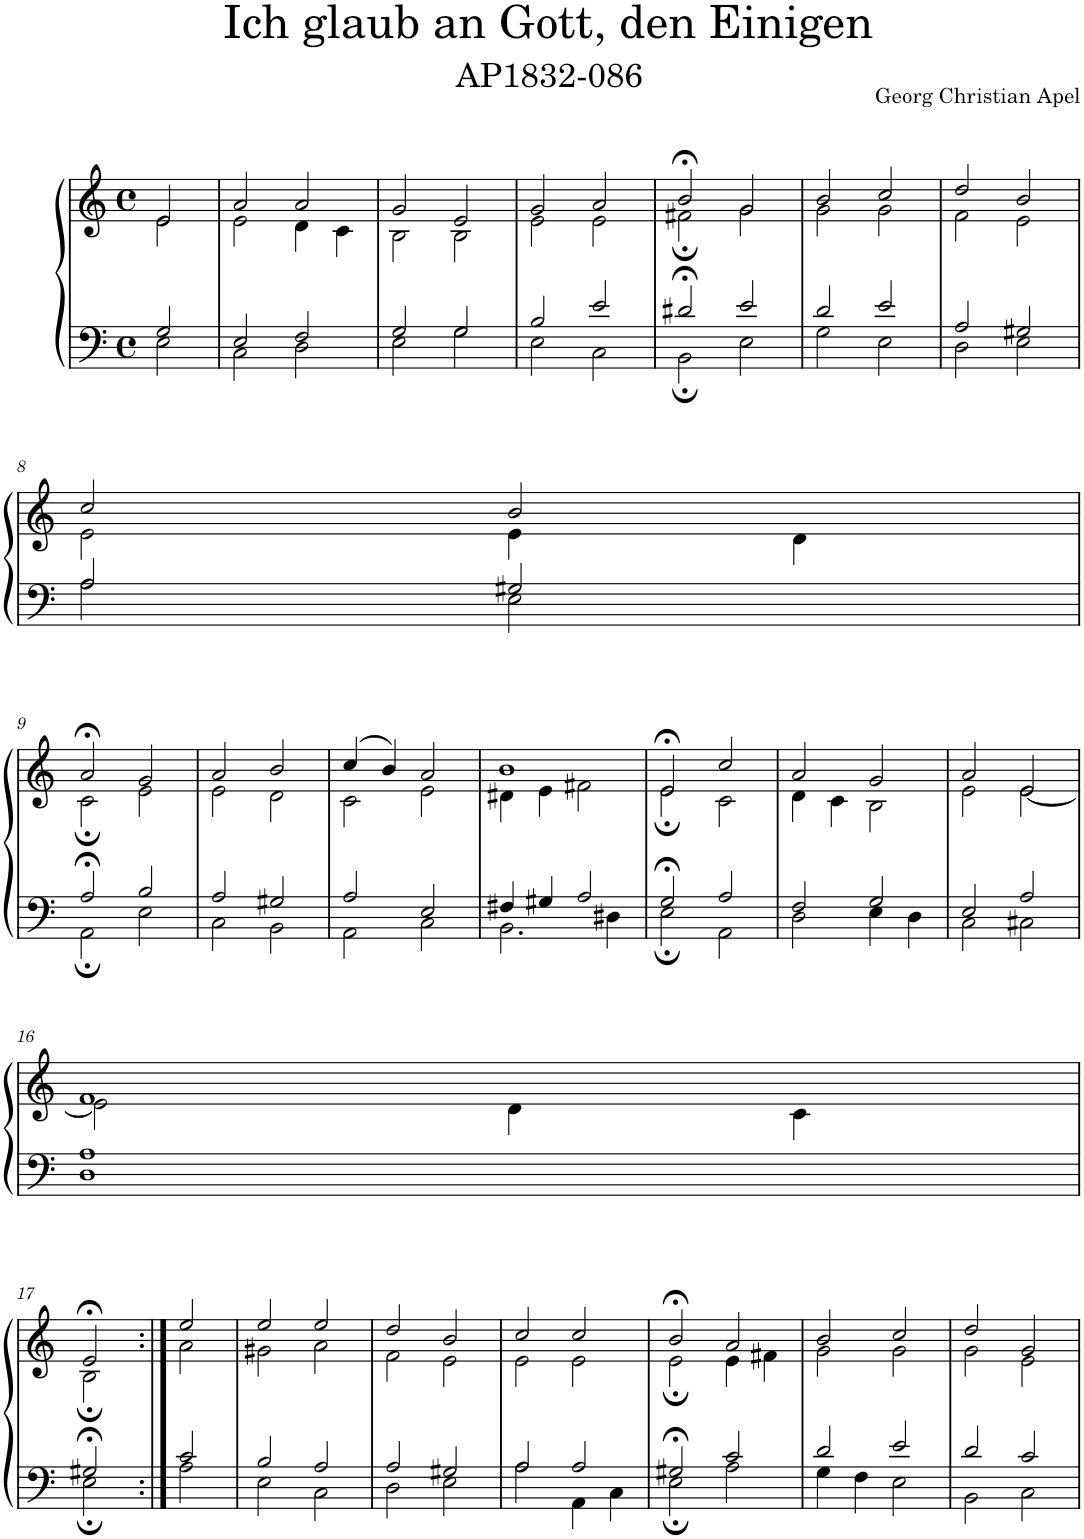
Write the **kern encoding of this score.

**kern	**kern
*part1	*part1
*staff2	*staff1
*I"Piano	*
*I'Pno.	*
*clefF4	*clefG2
*k[]	*k[]
*M4/4	*M4/4
*met(c)	*met(c)
=1	=1
*^	*^
2G/	2E\	2e/	2e\
=2	=2	=2	=2
2E/	2C\	2a/	2e\
2F/	2D\	2a/	4d\
.	.	.	4c\
=3	=3	=3	=3
2G/	2E\	2g/	2B\
2G/	2G\	2e/	2B\
=4	=4	=4	=4
2B/	2E\	2g/	2e\
2e/	2C\	2a/	2e\
=5	=5	=5	=5
2d#X;</	2BB;\	2b;</	2f#X;\
2e/	2E\	2g/	2g\
=6	=6	=6	=6
2d/	2G\	2b/	2g\
2e/	2E\	2cc/	2g\
=7	=7	=7	=7
2A/	2D\	2dd/	2f\
2G#X/	2E\	2b/	2e\
!!LO:LB:g=z	!!
=8	=8	=8	=8
2A/	2A\	2cc/	2e\
2G#X/	2E\	2b/	4e\
.	.	.	4d\
!!LO:LB:g=z	!!
=9	=9	=9	=9
2A;</	2AA;\	2a;</	2c;\
2B/	2E\	2g/	2e\
=10	=10	=10	=10
2A/	2C\	2a/	2e\
2G#X/	2BB\	2b/	2d\
=11	=11	=11	=11
2A/	2AA\	(4cc/	2c\
.	.	4b/)	.
2E/	2C\	2a/	2e\
=12	=12	=12	=12
4F#X/	2.BB\	1b	4d#X\
4G#X/	.	.	4e\
2A/	.	.	2f#X\
.	4D#X\	.	.
=13	=13	=13	=13
2G;</	2E;\	2e;</	2e;\
2A/	2AA\	2cc/	2c\
=14	=14	=14	=14
2F/	2D\	2a/	4d\
.	.	.	4c\
2G/	4E\	2g/	2B\
.	4D\	.	.
=15	=15	=15	=15
2E/	2C\	2a/	2e\
2A/	2C#X\	2e/	[2e\
!!LO:LB:g=z	!!
=16	=16	=16	=16
1A	1D	1f	2e\]
.	.	.	4d\
.	.	.	4c\
!!LO:LB:g=z	!!
=17	=17	=17	=17
2G#X;</	2E;\	2e;</	2B;\
=18:|!	=18:|!	=18:|!	=18:|!
2c/	2A\	2ee/	2a\
=19	=19	=19	=19
2B/	2E\	2ee/	2g#X\
2A/	2C\	2ee/	2a\
=20	=20	=20	=20
2A/	2D\	2dd/	2f\
2G#X/	2E\	2b/	2e\
=21	=21	=21	=21
2A/	2A\	2cc/	2e\
2A/	4AA\	2cc/	2e\
.	4C\	.	.
=22	=22	=22	=22
2G#X;</	2E;\	2b;</	2e;\
2c/	2A\	2a/	4e\
.	.	.	4f#X\
=23	=23	=23	=23
2d/	4G\	2b/	2g\
.	4F\	.	.
2e/	2E\	2cc/	2g\
=24	=24	=24	=24
2d/	2BB\	2dd/	2g\
2c/	2C\	2g/	2e\
*v	*v	*	*
*	*v	*v
=	=
*-	*-
